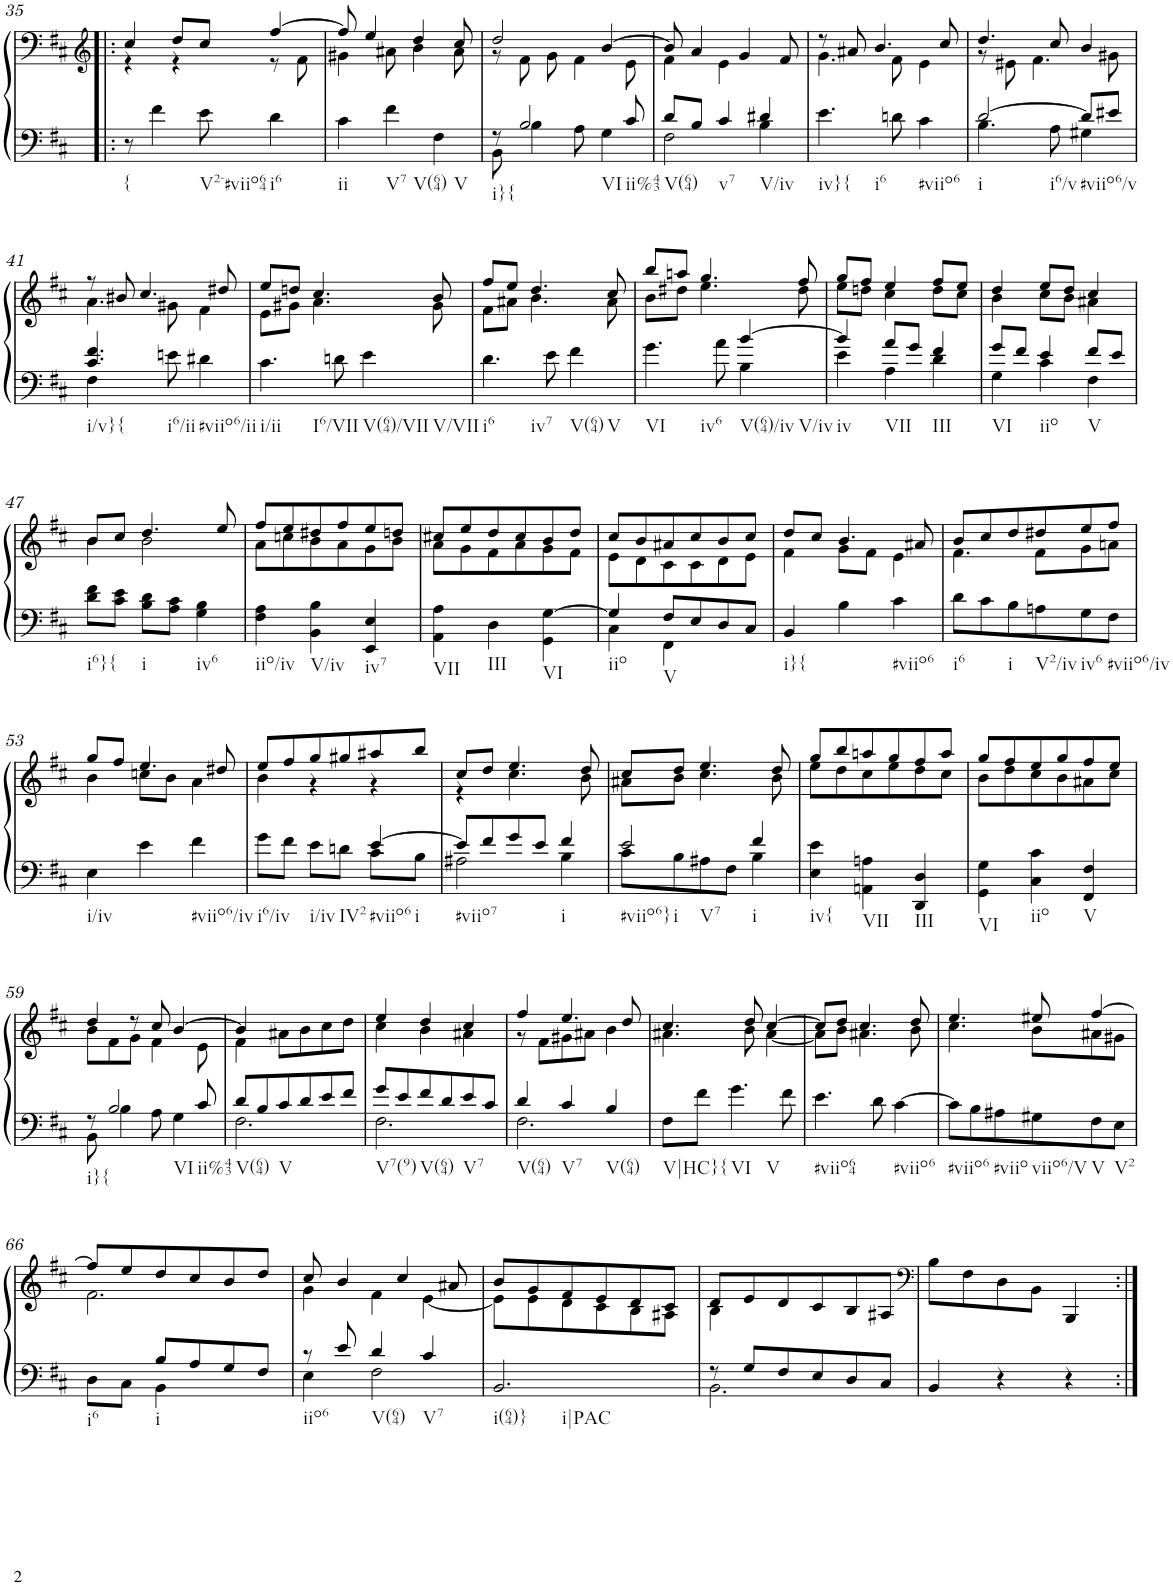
**kern	**kern
*part1	*part1
*staff2	*staff1
*I"Piano	*
*I'Pno.	*
!!LO:PB:g=z
*clefF4	*clefG2
*k[f#c#]	*k[f#c#]
*M3/4	*M3/4
=35!|:	=35!|:
*	*^
!LO:TX:b:t={	!	!
8r	4cc#/	4r
4f#\	.	.
.	8dd/L	4r
!LO:TX:b:t=V2-#viio64	!	!
8e\	8cc#/J	.
!LO:TX:b:t=i6	!	!
4d\	[4ff#/	8r
.	.	8f#\
=36	=36	=36
!LO:TX:b:t=ii	!	!
4c#\	8ff#/]	4g#X\
.	4ee/	.
!LO:TX:b:t=V7	!	!
!LO:TX:b:t=V(64)	!	!
4f#\	.	8a#X\
.	4dd/	4b\
!LO:TX:b:t=V	!	!
4F#\	.	.
.	8cc#/	8a#\
=37	=37	=37
*^	*	*
!LO:TX:b:t=i}{	!	!	!
8r	8BB\	2dd/	8r
!LO:TX:b:t=VI	!	!	!
2B/	4B\	.	8f#\
.	.	.	8g\
.	8A\	.	4f#\
.	4G\	[4b/	.
!LO:TX:b:t=ii%43	!	!	!
8c#/	.	.	8e\
=38	=38	=38	=38
!LO:TX:b:t=V(64)	!	!	!
8d/L	2F#\	8b/]	4f#\
8B/J	.	4a/	.
!LO:TX:b:t=v7	!	!	!
4c#/	.	.	4e\
.	.	4g/	.
!LO:TX:b:t=V/iv	!	!	!
4d#X/	4B\	.	8ryy
.	.	8f#/	8ryy
*v	*v	*	*
=39	=39	=39
!LO:TX:b:t=iv}{	!	!
!LO:TX:b:t=i6	!	!
4.e\	8r	4.g\
.	8a#X/	.
.	4.b/	.
8dn\	.	8f#\
!LO:TX:b:t=#viio6	!	!
4c#\	.	4e\
.	8cc#/	.
=40	=40	=40
*^	*	*
!LO:TX:b:t=i	!	!	!
!LO:TX:b:t=i6/v	!	!	!
[2d/	4.B\	4.dd/	8r
.	.	.	8e#X\
.	.	.	4.f#\
.	8A\	8cc#/	.
!LO:TX:b:t=#viio6/v	!	!	!
8d/L]	4G#X\	4b/	.
8e#X/J	.	.	8g#X\
!!LO:LB:g=z	!!
=41	=41	=41	=41
!LO:TX:b:t=i/v}{	!	!	!
4.c#/ 4.f#/	4F#\	8r	4.a\
.	.	8b#X/	.
.	4ryy	4.cc#/	.
!LO:TX:b:t=i6/ii	!	!	!
8en\	.	.	8g#X\
!LO:TX:b:t=#viio6/ii	!	!	!
4d#X\	4ryy	.	4f#\
.	.	8dd#X/	.
*v	*v	*	*
=42	=42	=42
!LO:TX:b:t=i/ii	!	!
!LO:TX:b:t=I6/VII	!	!
4.c#\	8ee/L	8e\L
.	8ddn/J	8g#X\J
.	4.cc#/	4.a\
8dn\	.	.
!LO:TX:b:t=V(64)/VII	!	!
!LO:TX:b:t=V/VII	!	!
4e\	.	.
.	8b/	8g#\
=43	=43	=43
!LO:TX:b:t=i6	!	!
!LO:TX:b:t=iv7	!	!
4.d\	8ff#/L	8f#\L
.	8ee/J	8a#X\J
.	4.dd/	4.b\
8e\	.	.
!LO:TX:b:t=V(64)	!	!
!LO:TX:b:t=V	!	!
4f#\	.	.
.	8cc#/	8a#\
=44	=44	=44
*^	*	*
!LO:TX:b:t=VI	!	!	!
!LO:TX:b:t=iv6	!	!	!
4.g\	4ryy	8bb/L	8b\L
.	.	8aan/J	8dd#X\J
.	4ryy	4.gg/	4.ee\
8a\	.	.	.
!LO:TX:b:t=V(64)/iv	!	!	!
!LO:TX:b:t=V/iv	!	!	!
[4b/	4B\	.	.
.	.	8ff#/	8dd#\
=45	=45	=45	=45
!LO:TX:b:t=iv	!	!	!
4b/]	4e\	8gg/L	8ee\L
.	.	8ff#/J	8ddn\J
!LO:TX:b:t=VII	!	!	!
8a/L	4A\	4ee/	4cc#\
8g/J	.	.	.
!LO:TX:b:t=III	!	!	!
4f#/	4d\	8ff#/L	8dd\L
.	.	8ee/J	8cc#\J
=46	=46	=46	=46
!LO:TX:b:t=VI	!	!	!
8g/L	4G\	4dd/	4b\
8f#/J	.	.	.
!LO:TX:b:t=iio	!	!	!
4e/	4c#\	8ee/L	8cc#\L
.	.	8dd/J	8b\J
!LO:TX:b:t=V	!	!	!
8f#/L	4F#\	4cc#/	4a#X\
8e/J	.	.	.
*v	*v	*	*
!!LO:LB:g=z	!!
=47	=47	=47
!LO:TX:b:t=i6}{	!	!
8d\ 8f#\L	8b/L	4b\
8c#\ 8e\J	8cc#/J	.
!LO:TX:b:t=i	!	!
8B\ 8d\L	4.dd/	2b\
8A\ 8c#\J	.	.
!LO:TX:b:t=iv6	!	!
4G\ 4B\	.	.
.	8ee/	.
=48	=48	=48
!LO:TX:b:t=iio/iv	!	!
4F#\ 4A\	8ff#/L	8a\L
.	8ee/	8ccn\
!LO:TX:b:t=V/iv	!	!
4BB\ 4B\	8dd#X/	8b\
.	8ff#/	8a\
!LO:TX:b:t=iv7	!	!
4EE/ 4E/	8ee/	8g\
.	8ddn/J	8b\J
=49	=49	=49
!LO:TX:b:t=VII	!	!
4AA\ 4A\	8cc#X/L	8a\L
.	8ee/	8g\
!LO:TX:b:t=III	!	!
4D\	8dd/	8f#\
.	8cc#/	8a\
!LO:TX:b:t=VI	!	!
4GG\ [4G\	8b/	8g\
.	8dd/J	8f#\J
=50	=50	=50
*^	*	*
!LO:TX:b:t=iio	!	!	!
4G/]	4C#\	8cc#/L	8e\L
.	.	8b/	8d\
!LO:TX:b:t=V	!	!	!
8F#/L	4FF#\	8a#X/	8c#\
8E/	.	8cc#/	8c#\
8D/	4ryy	8b/	8d\
8C#/J	.	8cc#/J	8e\J
*v	*v	*	*
=51	=51	=51
!LO:TX:b:t=i}{	!	!
4BB/	8dd/L	4f#\
.	8cc#/J	.
4B\	4.b/	8g\L
.	.	8f#\J
!LO:TX:b:t=#viio6	!	!
4c#\	.	4e\
.	8a#X/	.
=52	=52	=52
!LO:TX:b:t=i6	!	!
8d\L	8b/L	4.f#\
8c#\	8cc#/	.
!LO:TX:b:t=i	!	!
8B\	8dd/	.
!LO:TX:b:t=V2/iv	!	!
8An\	8dd#X/	8f#\L
!LO:TX:b:t=iv6	!	!
8G\	8ee/	8g\
!LO:TX:b:t=#viio6/iv	!	!
8F#\J	8ff#/J	8an\J
!!LO:LB:g=z	!!
=53	=53	=53
!LO:TX:b:t=i/iv	!	!
4E\	8gg/L	4b\
.	8ff#/J	.
4e\	4.ee/	8ccn\L
.	.	8b\J
!LO:TX:b:t=#viio6/iv	!	!
4f#\	.	4a\
.	8dd#X/	.
=54	=54	=54
*^	*	*
!LO:TX:b:t=i6/iv	!	!	!
4ryy	8g\L	8ee/L	4b\
.	8f#\J	8ff#/	.
!LO:TX:b:t=i/iv	!	!	!
!LO:TX:b:t=IV2	!	!	!
4ryy	8e\L	8gg/	4r
.	8dn\J	8gg#X/	.
!LO:TX:b:t=#viio6	!	!	!
!LO:TX:b:t=i	!	!	!
[4e/	8c#\L	8aa#X/	4r
.	8B\J	8bb/J	.
=55	=55	=55	=55
!LO:TX:b:t=#viio7	!	!	!
8e/L]	2A#X\	8cc#/L	4r
8f#/	.	8dd/J	.
8g/	.	4.ee/	4.cc#\
8e/J	.	.	.
!LO:TX:b:t=i	!	!	!
4f#/	4B\	.	.
.	.	8dd/	8b\
=56	=56	=56	=56
!LO:TX:b:t=#viio6}	!	!	!
!LO:TX:b:t=i	!	!	!
!LO:TX:b:t=V7	!	!	!
2e/	8c#\L	8cc#/L	8a#X\L
.	8B\	8dd/J	8b\J
.	8A#X\	4.ee/	4.cc#\
.	8F#\J	.	.
!LO:TX:b:t=i	!	!	!
4f#/	4B\	.	.
.	.	8dd/	8b\
*v	*v	*	*
=57	=57	=57
!LO:TX:b:t=iv{	!	!
4E\ 4e\	8gg/L	8ee\L
.	8bb/	8dd\
!LO:TX:b:t=VII	!	!
4AAn\ 4An\	8aan/	8cc#\
.	8gg/	8ee\
!LO:TX:b:t=III	!	!
4DD/ 4D/	8ff#/	8dd\
.	8aa/J	8cc#\J
=58	=58	=58
!LO:TX:b:t=VI	!	!
4GG\ 4G\	8gg/L	8b\L
.	8ff#/	8dd\
!LO:TX:b:t=iio	!	!
4C#\ 4c#\	8ee/	8cc#\
.	8gg/	8b\
!LO:TX:b:t=V	!	!
4FF#/ 4F#/	8ff#/	8a#X\
.	8ee/J	8cc#\J
!!LO:LB:g=z	!!
=59	=59	=59
*^	*	*
!LO:TX:b:t=i}{	!	!	!
8r	8BB\	4dd/	8b\L
!LO:TX:b:t=VI	!	!	!
2B/	4B\	.	8f#\
.	.	8r	8g\J
.	8A\	8cc#/	4f#\
.	4G\	[4b/	.
!LO:TX:b:t=ii%43	!	!	!
8c#/	.	.	8e\
=60	=60	=60	=60
!LO:TX:b:t=V(64)	!	!	!
8d/L	2.F#\	4b/]	4f#\
8B/	.	.	.
!LO:TX:b:t=V	!	!	!
8c#/	.	8a#X\L	2ryy
8d/	.	8b\	.
8e/	.	8cc#\	.
8f#/J	.	8dd\J	.
=61	=61	=61	=61
!LO:TX:b:t=V7(9)	!	!	!
8g/L	2.F#\	4ee/	4cc#\
8e/	.	.	.
!LO:TX:b:t=V(64)	!	!	!
8f#/	.	4dd/	4b\
8d/	.	.	.
!LO:TX:b:t=V7	!	!	!
8e/	.	4cc#/	4a#X\
8c#/J	.	.	.
=62	=62	=62	=62
!LO:TX:b:t=V(64)	!	!	!
4d/	2.F#\	4ff#/	8r
.	.	.	8f#\L
!LO:TX:b:t=V7	!	!	!
4c#/	.	4.ee/	8g#X\
.	.	.	8a#X\J
!LO:TX:b:t=V(64)	!	!	!
4B/	.	.	4b\
.	.	8dd/	.
*v	*v	*	*
=63	=63	=63
!LO:TX:b:t=V|HC}{	!	!
8F#\L	4.cc#/	4.a#X\
8f#\J	.	.
!LO:TX:b:t=VI	!	!
!LO:TX:b:t=V	!	!
4.g\	.	.
.	8dd/	8b\
.	[4cc#/	[4a#\
8f#\	.	.
=64	=64	=64
!LO:TX:b:t=#viio64	!	!
4.e\	8cc#/L]	8a#\L]
.	8dd/J	8b\J
.	4.cc#/	4.a#X\
8d\	.	.
!LO:TX:b:t=#viio6	!	!
[4c#\	.	.
.	8dd/	8b\
=65	=65	=65
!LO:TX:b:t=#viio6	!	!
8c#\L]	4.ee/	4.cc#\
8B\	.	.
!LO:TX:b:t=#viio	!	!
8A#X\	.	.
!LO:TX:b:t=viio6/V	!	!
8G#X\	8ee#X/	8b\L
!LO:TX:b:t=V	!	!
8F#\	[4ff#/	8a#X\
!LO:TX:b:t=V2	!	!
8E\J	.	8g#X\J
!!LO:LB:g=z	!!
=66	=66	=66
*^	*	*
!LO:TX:b:t=i6	!	!	!
4ryy	8D\L	8ff#/L]	2.f#\
.	8C#\J	8ee/	.
!LO:TX:b:t=i	!	!	!
8B/L	4BB\	8dd/	.
8A/	.	8cc#/	.
8G/	4ryy	8b/	.
8F#/J	.	8dd/J	.
=67	=67	=67	=67
!LO:TX:b:t=iio6	!	!	!
8r	4E\	8cc#/	4g\
8e/	.	4b/	.
!LO:TX:b:t=V(64)	!	!	!
4d/	2F#\	.	4f#\
.	.	4cc#/	.
!LO:TX:b:t=V7	!	!	!
4c#/	.	.	[4e\
.	.	8a#X/	.
*v	*v	*	*
=68	=68	=68
!LO:TX:b:t=i(64)}	!	!
!LO:TX:b:t=i|PAC	!	!
2.BB/	8b/L	8e\L]
.	8g/	8e\
.	8f#/	8d\
.	8e/	8c#\
.	8d/	8B\
.	8c#/J	8A#X\J
=69	=69	=69
*^	*	*
8r	2.BB\	8d/L	4B\
8G/L	.	8e/	.
8F#/	.	8d/	4ryy
8E/	.	8c#/	.
8D/	.	8B/	4ryy
8C#/J	.	8A#X/J	.
*v	*v	*	*
*	*v	*v
=70	=70
*	*clefF4
4BB/	8B\L
.	8F#\
4r	8D\
.	8BB\J
4r	4BBB/
=:|!	=:|!
*-	*-
